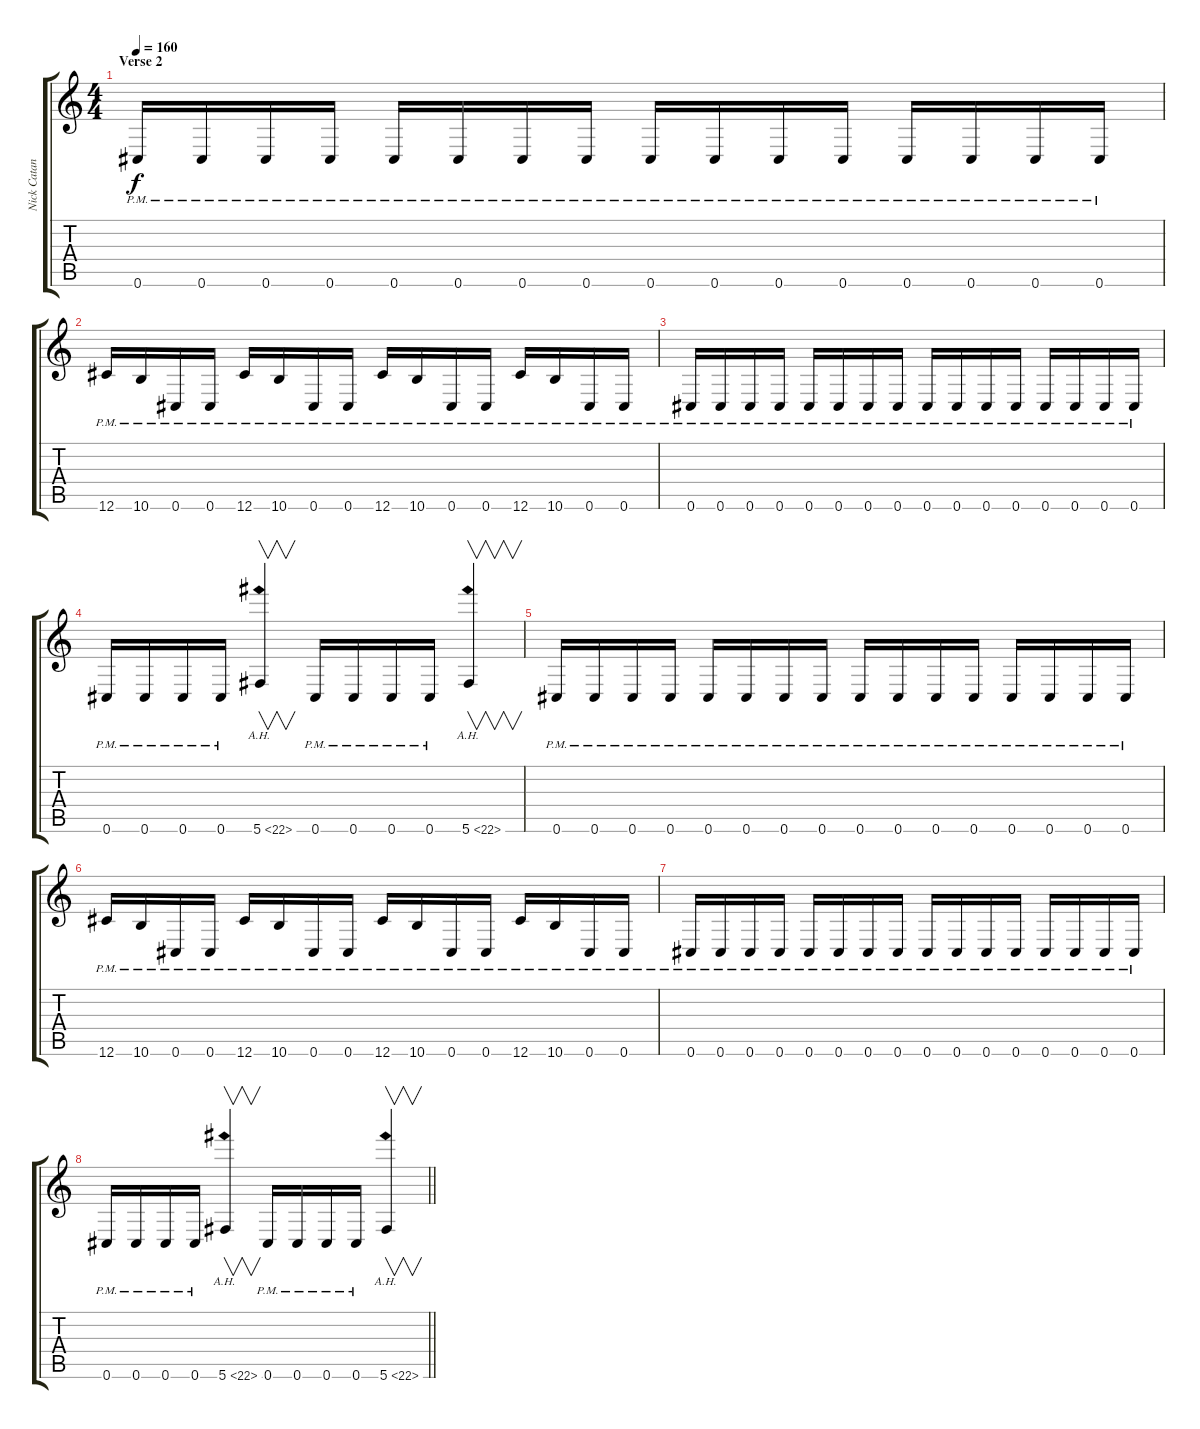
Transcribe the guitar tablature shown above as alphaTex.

\track ("Nick Catanese" "Nick Catan") {instrument distortionguitar}
\staff {score tabs}
\tuning (Eb4 Bb3 Gb3 Db3 Ab2 Db2) {hide}
\ts (4 4)
\section ("" "Verse 2")
\tempo 160
\clef g2
\ks c
0.6{pm}.16{dy f} 0.6{pm}.16 0.6{pm}.16 0.6{pm}.16 0.6{pm}.16 0.6{pm}.16 0.6{pm}.16 0.6{pm}.16 0.6{pm}.16 0.6{pm}.16 0.6{pm}.16 0.6{pm}.16 0.6{pm}.16 0.6{pm}.16 0.6{pm}.16 0.6{pm}.16 |
12.6{pm}.16 10.6{pm}.16 0.6{pm}.16 0.6{pm}.16 12.6{pm}.16 10.6{pm}.16 0.6{pm}.16 0.6{pm}.16 12.6{pm}.16 10.6{pm}.16 0.6{pm}.16 0.6{pm}.16 12.6{pm}.16 10.6{pm}.16 0.6{pm}.16 0.6{pm}.16 |
0.6{pm}.16 0.6{pm}.16 0.6{pm}.16 0.6{pm}.16 0.6{pm}.16 0.6{pm}.16 0.6{pm}.16 0.6{pm}.16 0.6{pm}.16 0.6{pm}.16 0.6{pm}.16 0.6{pm}.16 0.6{pm}.16 0.6{pm}.16 0.6{pm}.16 0.6{pm}.16 |
0.6{pm}.16 0.6{pm}.16 0.6{pm}.16 0.6{pm}.16 5.6{ah 17}.4{v} 0.6{pm}.16 0.6{pm}.16 0.6{pm}.16 0.6{pm}.16 5.6{ah 17}.4{v} |
0.6{pm}.16 0.6{pm}.16 0.6{pm}.16 0.6{pm}.16 0.6{pm}.16 0.6{pm}.16 0.6{pm}.16 0.6{pm}.16 0.6{pm}.16 0.6{pm}.16 0.6{pm}.16 0.6{pm}.16 0.6{pm}.16 0.6{pm}.16 0.6{pm}.16 0.6{pm}.16 |
12.6{pm}.16 10.6{pm}.16 0.6{pm}.16 0.6{pm}.16 12.6{pm}.16 10.6{pm}.16 0.6{pm}.16 0.6{pm}.16 12.6{pm}.16 10.6{pm}.16 0.6{pm}.16 0.6{pm}.16 12.6{pm}.16 10.6{pm}.16 0.6{pm}.16 0.6{pm}.16 |
0.6{pm}.16 0.6{pm}.16 0.6{pm}.16 0.6{pm}.16 0.6{pm}.16 0.6{pm}.16 0.6{pm}.16 0.6{pm}.16 0.6{pm}.16 0.6{pm}.16 0.6{pm}.16 0.6{pm}.16 0.6{pm}.16 0.6{pm}.16 0.6{pm}.16 0.6{pm}.16 |
\barLineRight lightlight
0.6{pm}.16 0.6{pm}.16 0.6{pm}.16 0.6{pm}.16 5.6{ah 17}.4{v} 0.6{pm}.16 0.6{pm}.16 0.6{pm}.16 0.6{pm}.16 5.6{ah 17}.4{v}
